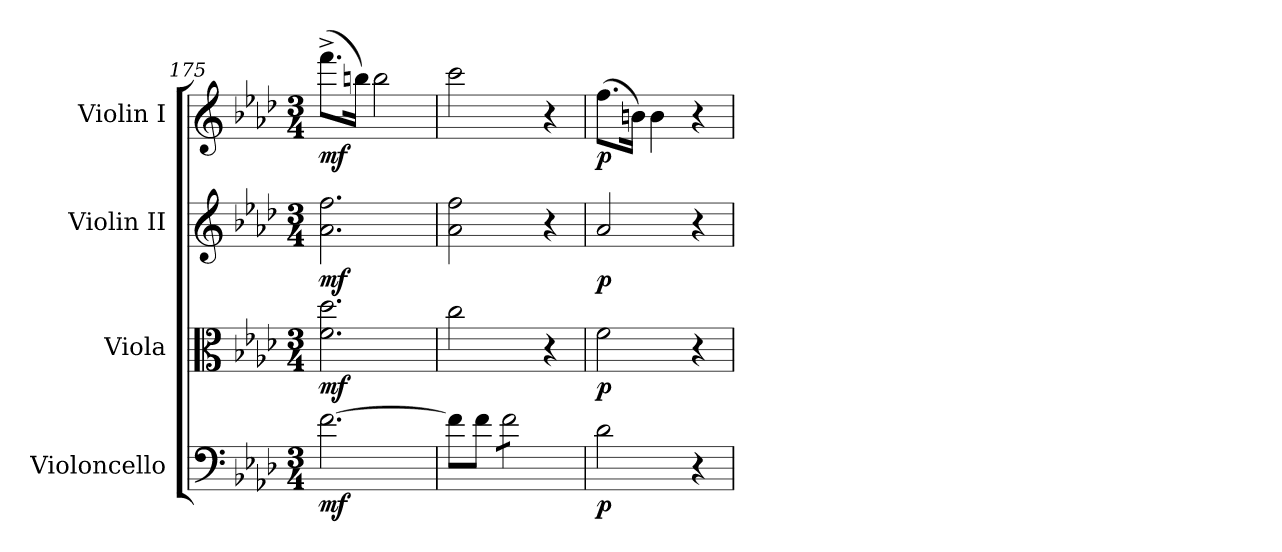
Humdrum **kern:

**kern	**dynam	**kern	**dynam	**kern	**dynam	**kern	**dynam
*part4	*part4	*part3	*part3	*part2	*part2	*part1	*part1
*staff4	*staff4	*staff3	*staff3	*staff2	*staff2	*staff1	*staff1
*I"Violoncello	*	*I"Viola	*	*I"Violin II	*	*I"Violin I	*
*I'Vc	*	*I'Vla	*	*I'Vln	*	*I'Vln	*
!!LO:PB:g=z
*clefF4	*	*clefC3	*	*clefG2	*	*clefG2	*
*k[b-e-a-d-]	*	*k[b-e-a-d-]	*	*k[b-e-a-d-]	*	*k[b-e-a-d-]	*
*M3/4	*	*M3/4	*	*M3/4	*	*M3/4	*
=175	=175	=175	=175	=175	=175	=175	=175
!	!LO:DY:b	!	!LO:DY:b	!	!LO:DY:b	!	!LO:DY:b
[2.f\	mf	2.f\ 2.dd-\	mf	2.a-\ 2.ff\	mf	(8.fff^\L	mf
.	.	.	.	.	.	16bbn\Jk)	.
.	.	.	.	.	.	2bb\	.
=176	=176	=176	=176	=176	=176	=176	=176
8f\L]	.	2cc\	.	2a-\ 2ff\	.	2ccc\	.
8f\J	.	.	.	.	.	.	.
*tremolo	*	*	*	*	*	*	*
8f\L	.	.	.	.	.	.	.
8f\	.	.	.	.	.	.	.
8f\	.	4r	.	4r	.	4r	.
8f\J	.	.	.	.	.	.	.
*Xtremolo	*	*	*	*	*	*	*
=177	=177	=177	=177	=177	=177	=177	=177
!	!LO:DY:b	!	!LO:DY:b	!	!LO:DY:b	!	!LO:DY:b
2d-\	p	2f\	p	2a-/	p	(8.ff\L	p
.	.	.	.	.	.	16bn\Jk)	.
.	.	.	.	.	.	4b\	.
4r	.	4r	.	4r	.	4r	.
=	=	=	=	=	=	=	=
*-	*-	*-	*-	*-	*-	*-	*-
